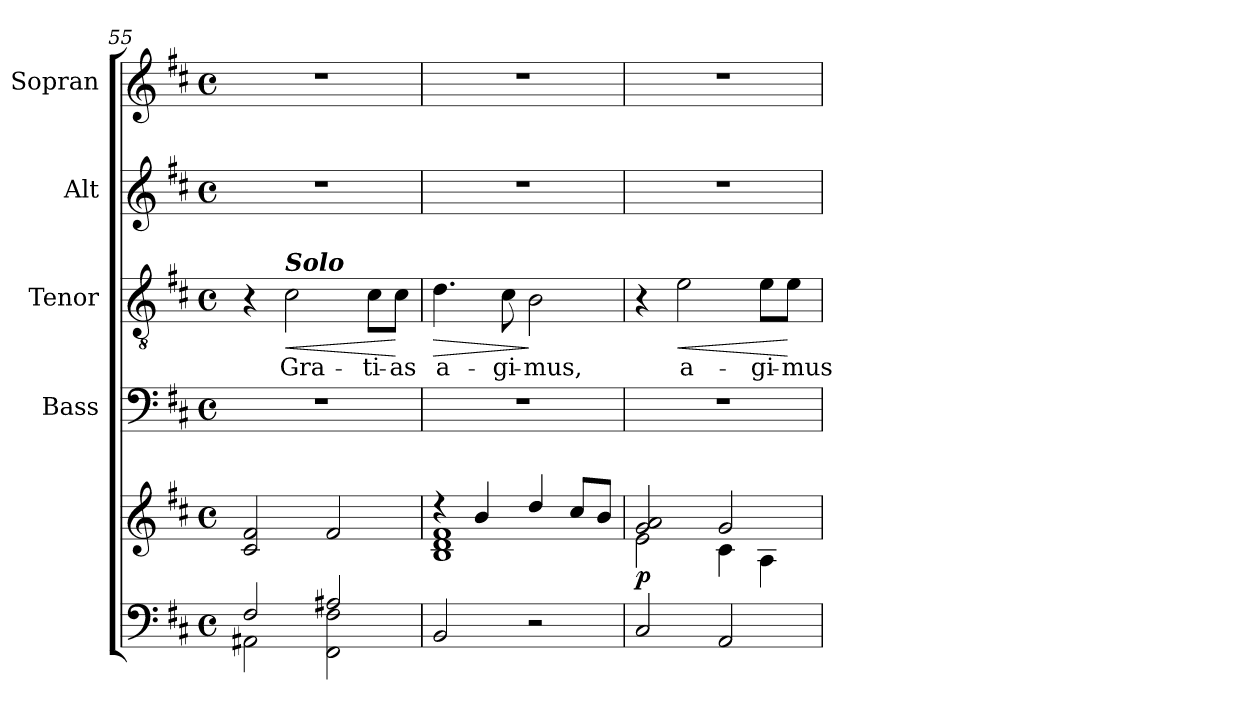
**kern	**kern	**dynam	**kern	**kern	**text	**dynam	**kern	**kern
*part5	*part5	*part5	*part4	*part3	*part3	*part3	*part2	*part1
*staff6	*staff5	*staff5/6	*staff4	*staff3	*staff3	*staff3	*staff2	*staff1
*	*	*	*I"Bass	*I"Tenor	*	*	*I"Alt	*I"Sopran
*	*	*	*I'B.	*I'T.	*	*	*I'A.	*I'S.
*clefF4	*clefG2	*	*clefF4	*clefGv2	*	*	*clefG2	*clefG2
*k[f#c#]	*k[f#c#]	*	*k[f#c#]	*k[f#c#]	*	*	*k[f#c#]	*k[f#c#]
*D:	*D:	*	*D:	*D:	*	*	*D:	*D:
*M4/4	*M4/4	*	*M4/4	*M4/4	*	*	*M4/4	*M4/4
*met(c)	*met(c)	*	*met(c)	*met(c)	*	*	*met(c)	*met(c)
=55	=55	=55	=55	=55	=55	=55	=55	=55
*^	*	*	*	*	*	*	*	*
2F#/	2AA#X\	2c#/ 2f#/	.	1r	4r	.	.	1r	1r
!	!	!	!	!	!LO:TX:a:Bi:t=Solo	!	!	!	!
!	!	!	!	!	!	!LO:LY:b	!LO:HP:b	!	!
.	.	.	.	.	2c#\	Gra-	<	.	.
2A#X/	2FF#\ 2F#\	2f#/	.	.	.	.	.	.	.
!	!	!	!	!	!	!LO:LY:b	!	!	!
.	.	.	.	.	8c#\L	-ti-	.	.	.
!	!	!	!	!	!	!LO:LY:b	!	!	!
.	.	.	.	.	8c#\J	-as	[	.	.
*v	*v	*	*	*	*	*	*	*	*
=56	=56	=56	=56	=56	=56	=56	=56	=56
*	*^	*	*	*	*	*	*	*
!	!	!	!	!	!	!LO:LY:b	!LO:HP:b	!	!
2BB/	4rdd	1B 1d 1f#	.	1r	4.d\	a-	>	1r	1r
.	4b/	.	.	.	.	.	.	.	.
!	!	!	!	!	!	!LO:LY:b	!	!	!
.	.	.	.	.	8c#\	-gi-	.	.	.
!	!	!	!	!	!	!LO:LY:b	!	!	!
2r	4dd/	.	.	.	2B\	-mus,	]	.	.
.	8cc#/L	.	.	.	.	.	.	.	.
.	8b/J	.	.	.	.	.	.	.	.
=57	=57	=57	=57	=57	=57	=57	=57	=57	=57
!	!	!	!LO:DY:b	!	!	!	!	!	!
2C#/	2g/ 2a/	2e\	p	1r	4r	.	.	1r	1r
!	!	!	!	!	!	!LO:LY:b	!LO:HP:b	!	!
.	.	.	.	.	2e\	a-	<	.	.
2AA/	2g/	4c#\	.	.	.	.	.	.	.
!	!	!	!	!	!	!LO:LY:b	!	!	!
.	.	4A\	.	.	8e\L	-gi-	.	.	.
!	!	!	!	!	!	!LO:LY:b	!	!	!
.	.	.	.	.	8e\J	-mus	[	.	.
*	*v	*v	*	*	*	*	*	*	*
=	=	=	=	=	=	=	=	=
*-	*-	*-	*-	*-	*-	*-	*-	*-
